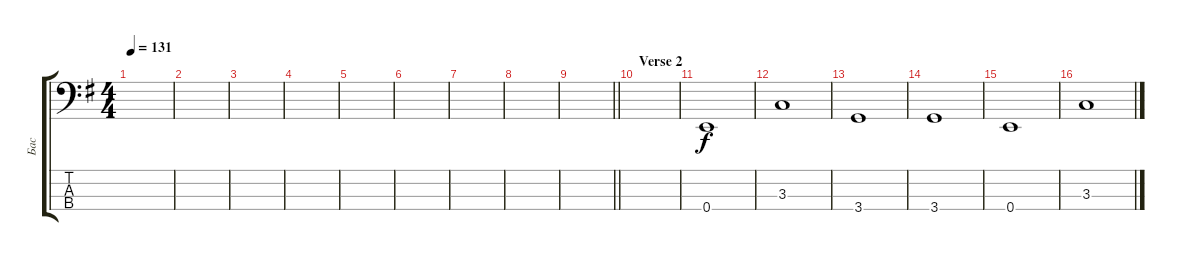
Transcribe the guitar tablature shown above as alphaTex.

\track ("Бас" "Бас") {instrument electricbassfinger}
\staff {score tabs}
\tuning (G2 D2 A1 E1) {hide}
\ts (4 4)
\tempo 131
\clef f4
\ks eminor
|
|
|
|
|
|
|
|
\barLineRight lightlight
|
\section ("" "Verse 2")
|
0.4.1 |
3.3.1 |
3.4.1 |
3.4.1 |
0.4.1 |
3.3.1
